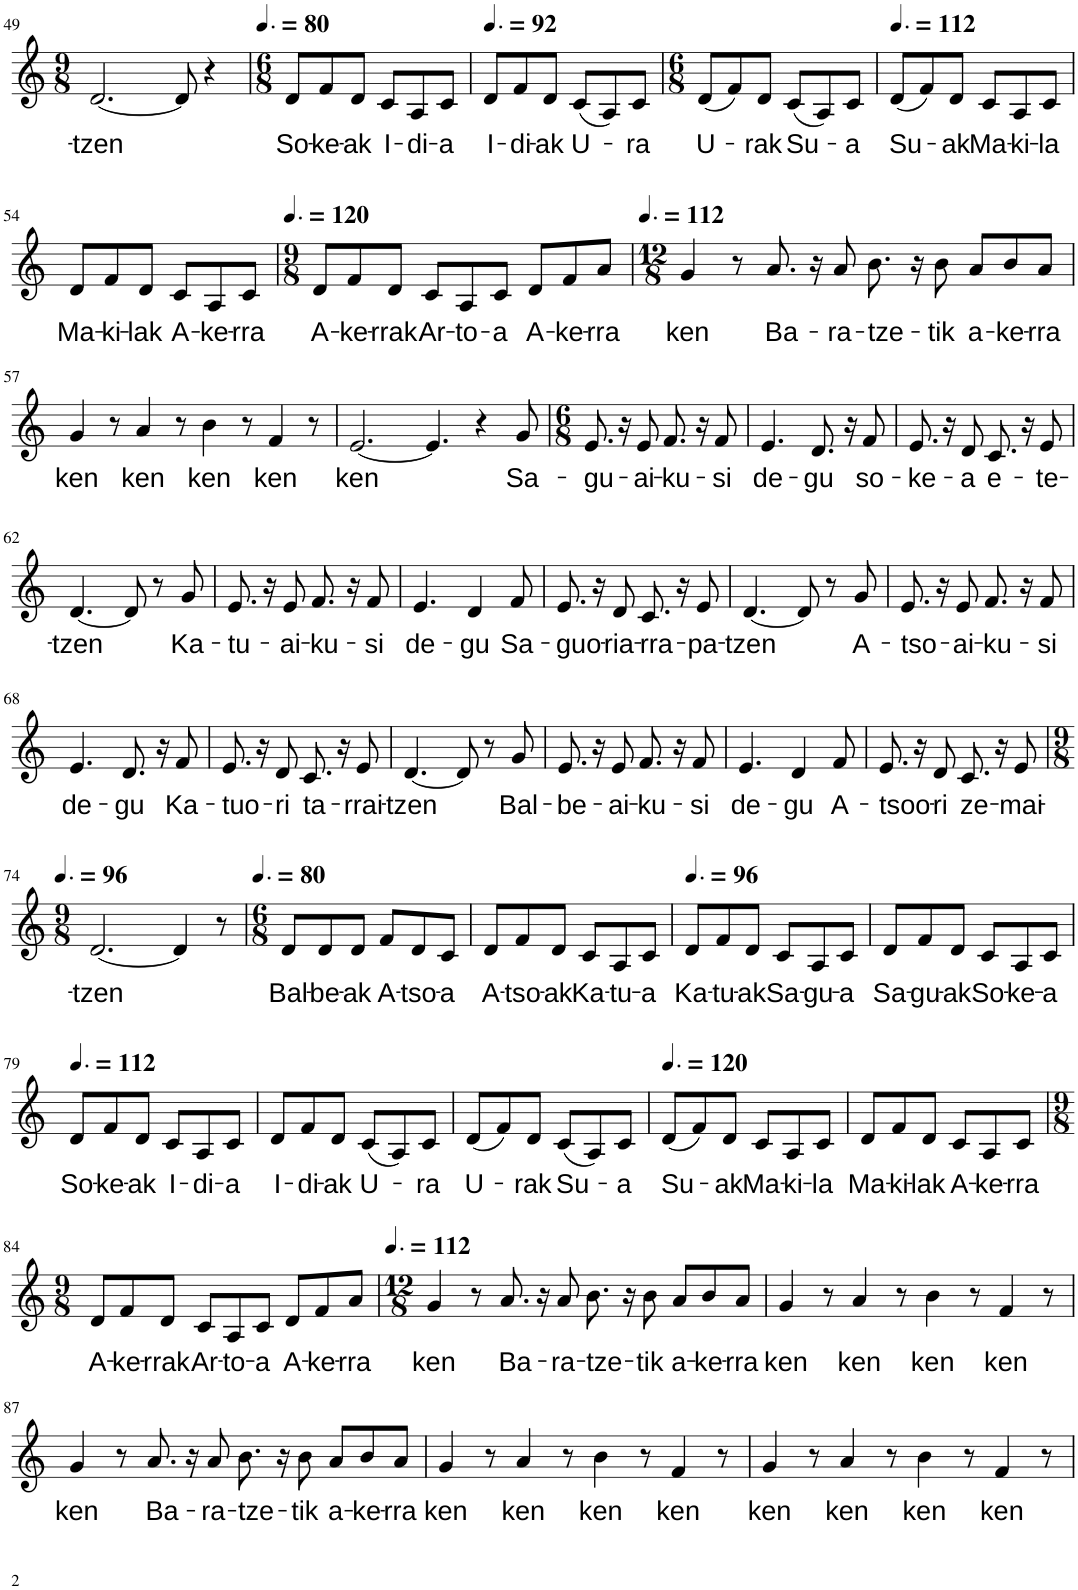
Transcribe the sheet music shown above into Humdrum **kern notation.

**kern	**text
*part1	*part1
*staff1	*staff1
*I"Alto	*
*I'A.	*
!!LO:PB:g=z
*clefG2	*
*k[]	*
*M9/8	*
=49	=49
!	!LO:LY:b
[2.d/	-tzen
8d/]	.
4r	.
=50	=50
*M6/8	*
*MM120	*
!	!LO:LY:b
8d/L	So-
!	!LO:LY:b
8f/	-ke-
!	!LO:LY:b
8d/J	-ak
!	!LO:LY:b
8c/L	I-
!	!LO:LY:b
8A/	-di-
!	!LO:LY:b
8c/J	-a
=51	=51
*MM138	*
!	!LO:LY:b
8d/L	I-
!	!LO:LY:b
8f/	-di-
!	!LO:LY:b
8d/J	-ak
!	!LO:LY:b
(8c/L	U-
8A/)	.
!	!LO:LY:b
8c/J	-ra
=52	=52
*M6/8	*
!	!LO:LY:b
(8d/L	U-
8f/)	.
!	!LO:LY:b
8d/J	-rak
!	!LO:LY:b
(8c/L	Su-
8A/)	.
!	!LO:LY:b
8c/J	-a
=53	=53
*MM168	*
!	!LO:LY:b
(8d/L	Su-
8f/)	.
!	!LO:LY:b
8d/J	-ak
!	!LO:LY:b
8c/L	Ma-
!	!LO:LY:b
8A/	-ki-
!	!LO:LY:b
8c/J	-la
!!LO:LB:g=z
=54	=54
!	!LO:LY:b
8d/L	Ma-
!	!LO:LY:b
8f/	-ki-
!	!LO:LY:b
8d/J	-lak
!	!LO:LY:b
8c/L	A-
!	!LO:LY:b
8A/	-ke-
!	!LO:LY:b
8c/J	-rra
=55	=55
*M9/8	*
*MM180	*
!	!LO:LY:b
8d/L	A-
!	!LO:LY:b
8f/	-ke-
!	!LO:LY:b
8d/J	-rrak
!	!LO:LY:b
8c/L	Ar-
!	!LO:LY:b
8A/	-to-
!	!LO:LY:b
8c/J	-a
!	!LO:LY:b
8d/L	A-
!	!LO:LY:b
8f/	-ke-
!	!LO:LY:b
8a/J	-rra
=56	=56
*M12/8	*
*MM168	*
!	!LO:LY:b
4g/	ken
8r	.
!	!LO:LY:b
8.a/	Ba-
16r	.
!	!LO:LY:b
8a/	-ra-
!	!LO:LY:b
8.b\	-tze-
16r	.
!	!LO:LY:b
8b\	-tik
!	!LO:LY:b
8a/L	a-
!	!LO:LY:b
8b/	-ke-
!	!LO:LY:b
8a/J	-rra
!!LO:LB:g=z
=57	=57
!	!LO:LY:b
4g/	ken
8r	.
!	!LO:LY:b
4a/	ken
8r	.
!	!LO:LY:b
4b\	ken
8r	.
!	!LO:LY:b
4f/	ken
8r	.
=58	=58
!	!LO:LY:b
[2.e/	ken
4.e/]	.
4r	.
!	!LO:LY:b
8g/	Sa-
=59	=59
*M6/8	*
!	!LO:LY:b
8.e/	-gu-
16r	.
!	!LO:LY:b
8e/	-ai-
!	!LO:LY:b
8.f/	-ku-
16r	.
!	!LO:LY:b
8f/	-si
=60	=60
!	!LO:LY:b
4.e/	de-
!	!LO:LY:b
8.d/	-gu
16r	.
!	!LO:LY:b
8f/	so-
=61	=61
!	!LO:LY:b
8.e/	-ke-
16r	.
!	!LO:LY:b
8d/	-a
!	!LO:LY:b
8.c/	e-
16r	.
!	!LO:LY:b
8e/	-te-
!!LO:LB:g=z
=62	=62
!	!LO:LY:b
[4.d/	-tzen
8d/]	.
8r	.
!	!LO:LY:b
8g/	Ka-
=63	=63
!	!LO:LY:b
8.e/	-tu-
16r	.
!	!LO:LY:b
8e/	-ai-
!	!LO:LY:b
8.f/	-ku-
16r	.
!	!LO:LY:b
8f/	-si
=64	=64
!	!LO:LY:b
4.e/	de-
!	!LO:LY:b
4d/	-gu
!	!LO:LY:b
8f/	Sa-
=65	=65
!	!LO:LY:b
8.e/	-guo-
16r	.
!	!LO:LY:b
8d/	-ria-
!	!LO:LY:b
8.c/	-rra-
16r	.
!	!LO:LY:b
8e/	-pa-
=66	=66
!	!LO:LY:b
[4.d/	-tzen
8d/]	.
8r	.
!	!LO:LY:b
8g/	A-
=67	=67
!	!LO:LY:b
8.e/	-tso-
16r	.
!	!LO:LY:b
8e/	-ai-
!	!LO:LY:b
8.f/	-ku-
16r	.
!	!LO:LY:b
8f/	-si
!!LO:LB:g=z
=68	=68
!	!LO:LY:b
4.e/	de-
!	!LO:LY:b
8.d/	-gu
16r	.
!	!LO:LY:b
8f/	Ka-
=69	=69
!	!LO:LY:b
8.e/	-tuo-
16r	.
!	!LO:LY:b
8d/	-ri
!	!LO:LY:b
8.c/	ta-
16r	.
!	!LO:LY:b
8e/	-rrai-
=70	=70
!	!LO:LY:b
[4.d/	-tzen
8d/]	.
8r	.
!	!LO:LY:b
8g/	Bal-
=71	=71
!	!LO:LY:b
8.e/	-be-
16r	.
!	!LO:LY:b
8e/	-ai-
!	!LO:LY:b
8.f/	-ku-
16r	.
!	!LO:LY:b
8f/	-si
=72	=72
!	!LO:LY:b
4.e/	de-
!	!LO:LY:b
4d/	-gu
!	!LO:LY:b
8f/	A-
=73	=73
!	!LO:LY:b
8.e/	-tsoo-
16r	.
!	!LO:LY:b
8d/	-ri
!	!LO:LY:b
8.c/	ze-
16r	.
!	!LO:LY:b
8e/	-mai-
!!LO:LB:g=z
=74	=74
*M9/8	*
*MM144	*
!	!LO:LY:b
[2.d/	-tzen
4d/]	.
8r	.
=75	=75
*M6/8	*
*MM120	*
!	!LO:LY:b
8d/L	Bal-
!	!LO:LY:b
8d/	-be-
!	!LO:LY:b
8d/J	-ak
!	!LO:LY:b
8f/L	A-
!	!LO:LY:b
8d/	-tso-
!	!LO:LY:b
8c/J	-a
=76	=76
!	!LO:LY:b
8d/L	A-
!	!LO:LY:b
8f/	-tso-
!	!LO:LY:b
8d/J	-ak
!	!LO:LY:b
8c/L	Ka-
!	!LO:LY:b
8A/	-tu-
!	!LO:LY:b
8c/J	-a
=77	=77
*MM144	*
!	!LO:LY:b
8d/L	Ka-
!	!LO:LY:b
8f/	-tu-
!	!LO:LY:b
8d/J	-ak
!	!LO:LY:b
8c/L	Sa-
!	!LO:LY:b
8A/	-gu-
!	!LO:LY:b
8c/J	-a
=78	=78
!	!LO:LY:b
8d/L	Sa-
!	!LO:LY:b
8f/	-gu-
!	!LO:LY:b
8d/J	-ak
!	!LO:LY:b
8c/L	So-
!	!LO:LY:b
8A/	-ke-
!	!LO:LY:b
8c/J	-a
!!LO:LB:g=z
=79	=79
*MM168	*
!	!LO:LY:b
8d/L	So-
!	!LO:LY:b
8f/	-ke-
!	!LO:LY:b
8d/J	-ak
!	!LO:LY:b
8c/L	I-
!	!LO:LY:b
8A/	-di-
!	!LO:LY:b
8c/J	-a
=80	=80
!	!LO:LY:b
8d/L	I-
!	!LO:LY:b
8f/	-di-
!	!LO:LY:b
8d/J	-ak
!	!LO:LY:b
(8c/L	U-
8A/)	.
!	!LO:LY:b
8c/J	-ra
=81	=81
!	!LO:LY:b
(8d/L	U-
8f/)	.
!	!LO:LY:b
8d/J	-rak
!	!LO:LY:b
(8c/L	Su-
8A/)	.
!	!LO:LY:b
8c/J	-a
=82	=82
*MM180	*
!	!LO:LY:b
(8d/L	Su-
8f/)	.
!	!LO:LY:b
8d/J	-ak
!	!LO:LY:b
8c/L	Ma-
!	!LO:LY:b
8A/	-ki-
!	!LO:LY:b
8c/J	-la
=83	=83
!	!LO:LY:b
8d/L	Ma-
!	!LO:LY:b
8f/	-ki-
!	!LO:LY:b
8d/J	-lak
!	!LO:LY:b
8c/L	A-
!	!LO:LY:b
8A/	-ke-
!	!LO:LY:b
8c/J	-rra
!!LO:LB:g=z
=84	=84
*M9/8	*
!	!LO:LY:b
8d/L	A-
!	!LO:LY:b
8f/	-ke-
!	!LO:LY:b
8d/J	-rrak
!	!LO:LY:b
8c/L	Ar-
!	!LO:LY:b
8A/	-to-
!	!LO:LY:b
8c/J	-a
!	!LO:LY:b
8d/L	A-
!	!LO:LY:b
8f/	-ke-
!	!LO:LY:b
8a/J	-rra
=85	=85
*M12/8	*
*MM168	*
!	!LO:LY:b
4g/	ken
8r	.
!	!LO:LY:b
8.a/	Ba-
16r	.
!	!LO:LY:b
8a/	-ra-
!	!LO:LY:b
8.b\	-tze-
16r	.
!	!LO:LY:b
8b\	-tik
!	!LO:LY:b
8a/L	a-
!	!LO:LY:b
8b/	-ke-
!	!LO:LY:b
8a/J	-rra
=86	=86
!	!LO:LY:b
4g/	ken
8r	.
!	!LO:LY:b
4a/	ken
8r	.
!	!LO:LY:b
4b\	ken
8r	.
!	!LO:LY:b
4f/	ken
8r	.
!!LO:LB:g=z
=87	=87
!	!LO:LY:b
4g/	ken
8r	.
!	!LO:LY:b
8.a/	Ba-
16r	.
!	!LO:LY:b
8a/	-ra-
!	!LO:LY:b
8.b\	-tze-
16r	.
!	!LO:LY:b
8b\	-tik
!	!LO:LY:b
8a/L	a-
!	!LO:LY:b
8b/	-ke-
!	!LO:LY:b
8a/J	-rra
=88	=88
!	!LO:LY:b
4g/	ken
8r	.
!	!LO:LY:b
4a/	ken
8r	.
!	!LO:LY:b
4b\	ken
8r	.
!	!LO:LY:b
4f/	ken
8r	.
=89	=89
!	!LO:LY:b
4g/	ken
8r	.
!	!LO:LY:b
4a/	ken
8r	.
!	!LO:LY:b
4b\	ken
8r	.
!	!LO:LY:b
4f/	ken
8r	.
=	=
*-	*-
